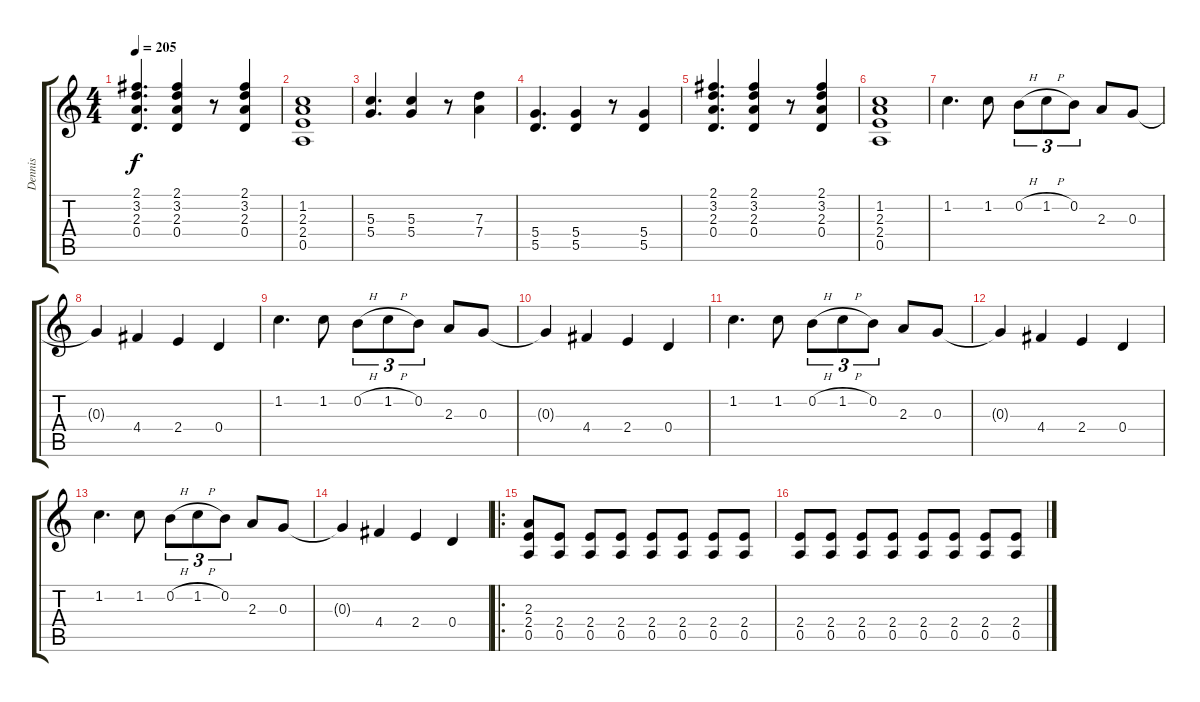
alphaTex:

\track ("Dennis" "Dennis") {instrument distortionguitar}
\staff {score tabs}
\tuning (E4 B3 G3 D3 A2 E2) {hide}
\ts (4 4)
\tempo 205
\clef g2
\ks c
(2.1 3.2 2.3 0.4).4{d dy f} (2.1 3.2 2.3 0.4).4 r.8 (2.1 3.2 2.3 0.4).4 |
(1.2 2.3 2.4 0.5).1 |
(5.3 5.4).4{d} (5.3 5.4).4 r.8 (7.3 7.4).4 |
(5.4 5.5).4{d} (5.4 5.5).4 r.8 (5.4 5.5).4 |
(2.1 3.2 2.3 0.4).4{d} (2.1 3.2 2.3 0.4).4 r.8 (2.1 3.2 2.3 0.4).4 |
(1.2 2.3 2.4 0.5).1 |
1.2.4{d} 1.2.8 0.2{h}.8{tu (3 2)} 1.2{h}.8{tu (3 2)} 0.2.8{tu (3 2)} 2.3.8 0.3.8 |
0.3{t}.4 4.4.4 2.4.4 0.4.4 |
1.2.4{d} 1.2.8 0.2{h}.8{tu (3 2)} 1.2{h}.8{tu (3 2)} 0.2.8{tu (3 2)} 2.3.8 0.3.8 |
0.3{t}.4 4.4.4 2.4.4 0.4.4 |
1.2.4{d} 1.2.8 0.2{h}.8{tu (3 2)} 1.2{h}.8{tu (3 2)} 0.2.8{tu (3 2)} 2.3.8 0.3.8 |
0.3{t}.4 4.4.4 2.4.4 0.4.4 |
1.2.4{d} 1.2.8 0.2{h}.8{tu (3 2)} 1.2{h}.8{tu (3 2)} 0.2.8{tu (3 2)} 2.3.8 0.3.8 |
0.3{t}.4 4.4.4 2.4.4 0.4.4 |
\ro
(2.3 2.4 0.5).8 (2.4 0.5).8 (2.4 0.5).8 (2.4 0.5).8 (2.4 0.5).8 (2.4 0.5).8 (2.4 0.5).8 (2.4 0.5).8 |
(2.4 0.5).8 (2.4 0.5).8 (2.4 0.5).8 (2.4 0.5).8 (2.4 0.5).8 (2.4 0.5).8 (2.4 0.5).8 (2.4 0.5).8
